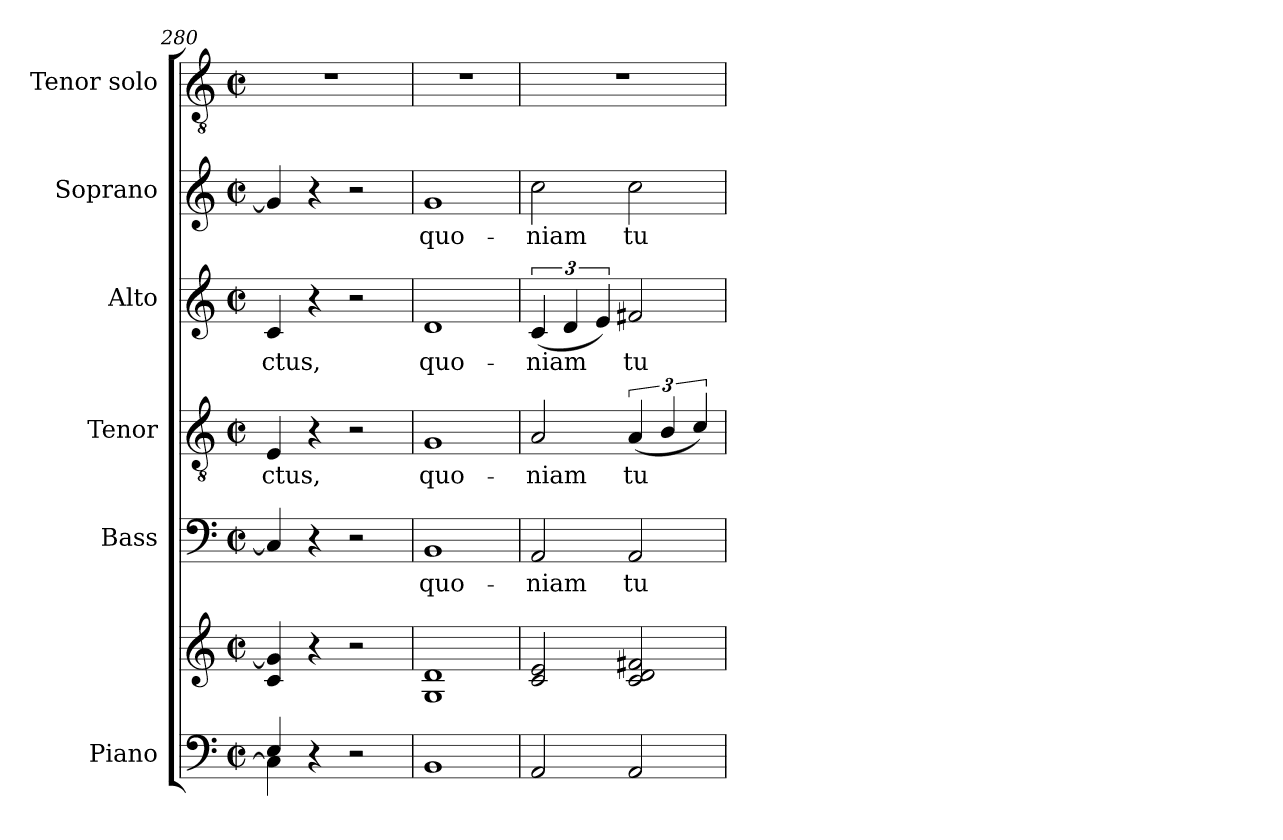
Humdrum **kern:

**kern	**kern	**kern	**text	**kern	**text	**kern	**text	**kern	**text	**kern
*part6	*part6	*part5	*part5	*part4	*part4	*part3	*part3	*part2	*part2	*part1
*staff7	*staff6	*staff5	*staff5	*staff4	*staff4	*staff3	*staff3	*staff2	*staff2	*staff1
*I"Piano	*	*I"Bass	*	*I"Tenor	*	*I"Alto	*	*I"Soprano	*	*I"Tenor solo
*I'Pno.	*	*I'B.	*	*I'T.	*	*I'A.	*	*I'S.	*	*I'T.s
*clefF4	*clefG2	*clefF4	*	*clefGv2	*	*clefG2	*	*clefG2	*	*clefGv2
*k[]	*k[]	*k[]	*	*k[]	*	*k[]	*	*k[]	*	*k[]
*M2/2	*M2/2	*M2/2	*	*M2/2	*	*M2/2	*	*M2/2	*	*M2/2
*met(c|)	*met(c|)	*met(c|)	*	*met(c|)	*	*met(c|)	*	*met(c|)	*	*met(c|)
=280	=280	=280	=280	=280	=280	=280	=280	=280	=280	=280
*^	*	*	*	*	*	*	*	*	*	*
!	!	!	!	!	!	!LO:LY:b	!	!LO:LY:b	!	!	!
4C\]	4E/	4c/ 4g/]	4C/]	.	4E/	-ctus,	4c/	-ctus,	4g/]	.	1r
4r	4ryy	4r	4r	.	4r	.	4r	.	4r	.	.
2r	2ryy	2r	2r	.	2r	.	2r	.	2r	.	.
=281	=281	=281	=281	=281	=281	=281	=281	=281	=281	=281	=281
!	!	!	!	!LO:LY:b	!	!LO:LY:b	!	!LO:LY:b	!	!LO:LY:b	!
*v	*v	*	*	*	*	*	*	*	*	*	*
1BB	1G 1d	1BB	quo-	1G	quo-	1d	quo-	1g	quo-	1r
=282	=282	=282	=282	=282	=282	=282	=282	=282	=282	=282
!	!	!	!LO:LY:b	!	!LO:LY:b	!	!LO:LY:b	!	!LO:LY:b	!
2AA/	2c/ 2e/	2AA/	-niam	2A/	-niam	(<6c/	-niam	2cc\	-niam	1r
.	.	.	.	.	.	6d/	.	.	.	.
.	.	.	.	.	.	6e/)	.	.	.	.
!	!	!	!LO:LY:b	!	!LO:LY:b	!	!LO:LY:b	!	!LO:LY:b	!
2AA/	2c/ 2d/ 2f#X/	2AA/	tu	(<6A/	tu	2f#X/	tu	2cc\	tu	.
.	.	.	.	6B/	.	.	.	.	.	.
.	.	.	.	6c/)	.	.	.	.	.	.
=	=	=	=	=	=	=	=	=	=	=
*-	*-	*-	*-	*-	*-	*-	*-	*-	*-	*-
